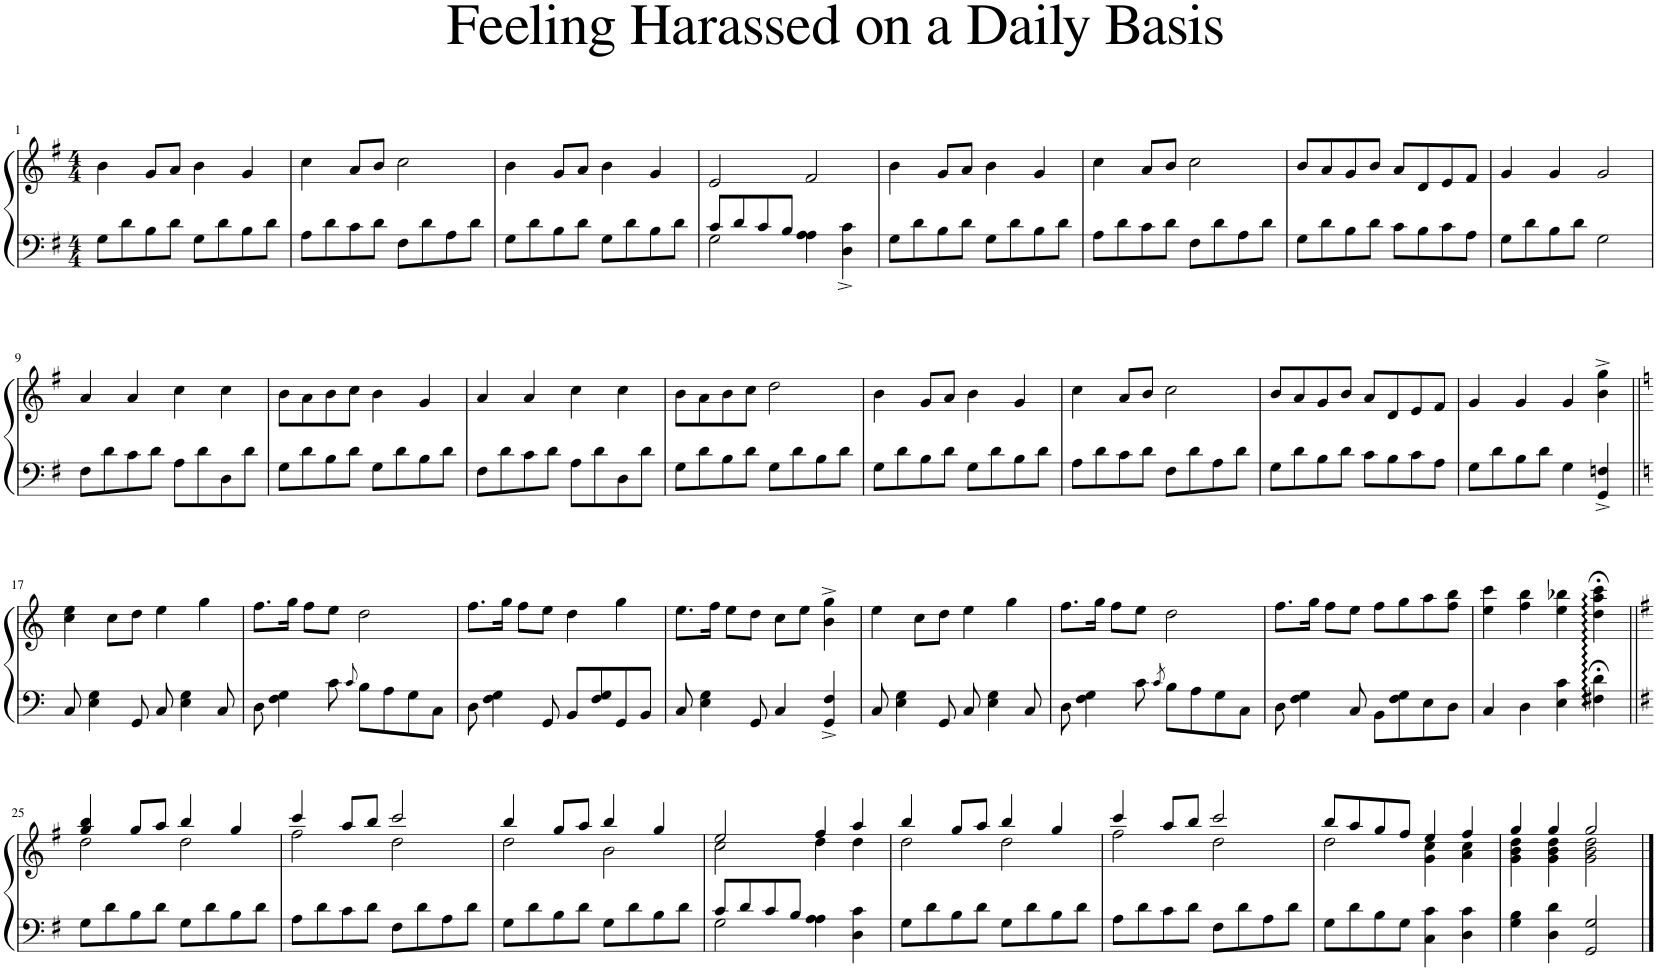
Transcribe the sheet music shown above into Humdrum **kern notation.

**kern	**kern
*part1	*part1
*staff2	*staff1
*I"Piano	*
*I'Pno	*
*clefF4	*clefG2
*k[f#]	*k[f#]
*M4/4	*M4/4
=1	=1
8G\L	4b\
8d\	.
8B\	8g/L
8d\J	8a/J
8G\L	4b\
8d\	.
8B\	4g/
8d\J	.
=2	=2
8A\L	4cc\
8d\	.
8c\	8a/L
8d\J	8b/J
8F#\L	2cc\
8d\	.
8A\	.
8d\J	.
=3	=3
8G\L	4b\
8d\	.
8B\	8g/L
8d\J	8a/J
8G\L	4b\
8d\	.
8B\	4g/
8d\J	.
=4	=4
*^	*
8c/L	2G\	2e/
8d/	.	.
8c/	.	.
8B/J	.	.
4A\	4A\	2f#/
4c^\	4D\	.
*v	*v	*
=5	=5
8G\L	4b\
8d\	.
8B\	8g/L
8d\J	8a/J
8G\L	4b\
8d\	.
8B\	4g/
8d\J	.
=6	=6
8A\L	4cc\
8d\	.
8c\	8a/L
8d\J	8b/J
8F#\L	2cc\
8d\	.
8A\	.
8d\J	.
=7	=7
8G\L	8b/L
8d\	8a/
8B\	8g/
8d\J	8b/J
8c\L	8a/L
8B\	8d/
8c\	8e/
8A\J	8f#/J
=8	=8
8G\L	4g/
8d\	.
8B\	4g/
8d\J	.
2G\	2g/
!!LO:LB:g=z
=9	=9
8F#\L	4a/
8d\	.
8c\	4a/
8d\J	.
8A\L	4cc\
8d\	.
8D\	4cc\
8d\J	.
=10	=10
8G\L	8b\L
8d\	8a\
8B\	8b\
8d\J	8cc\J
8G\L	4b\
8d\	.
8B\	4g/
8d\J	.
=11	=11
8F#\L	4a/
8d\	.
8c\	4a/
8d\J	.
8A\L	4cc\
8d\	.
8D\	4cc\
8d\J	.
=12	=12
8G\L	8b\L
8d\	8a\
8B\	8b\
8d\J	8cc\J
8G\L	2dd\
8d\	.
8B\	.
8d\J	.
=13	=13
8G\L	4b\
8d\	.
8B\	8g/L
8d\J	8a/J
8G\L	4b\
8d\	.
8B\	4g/
8d\J	.
=14	=14
8A\L	4cc\
8d\	.
8c\	8a/L
8d\J	8b/J
8F#\L	2cc\
8d\	.
8A\	.
8d\J	.
=15	=15
8G\L	8b/L
8d\	8a/
8B\	8g/
8d\J	8b/J
8c\L	8a/L
8B\	8d/
8c\	8e/
8A\J	8f#/J
=16	=16
8G\L	4g/
8d\	.
8B\	4g/
8d\J	.
4G\	4g/
4GG/^ 4Fn/^	4b\^ 4gg\^
!!LO:LB:g=z
=17||	=17||
*k[]	*k[]
8C/	4cc\ 4ee\
4E\ 4G\	.
.	8cc\L
8GG/	8dd\J
8C/	4ee\
4E\ 4G\	.
.	4gg\
8C/	.
=18	=18
8D\	8.ff\L
4F\ 4G\	.
.	16gg\Jk
.	8ff\L
8c\	8ee\J
8qc/	.
8B\L	2dd\
8A\	.
8G\	.
8C\J	.
=19	=19
8D\	8.ff\L
4F\ 4G\	.
.	16gg\Jk
.	8ff\L
8GG/	8ee\J
8BB/L	4dd\
8F/ 8G/	.
8GG/	4gg\
8BB/J	.
=20	=20
8C/	8.ee\L
4E\ 4G\	.
.	16ff\Jk
.	8ee\L
8GG/	8dd\J
4C/	8cc\L
.	8ee\J
4GG/^ 4F/^	4b\^ 4gg\^
=21	=21
8C/	4ee\
4E\ 4G\	.
.	8cc\L
8GG/	8dd\J
8C/	4ee\
4E\ 4G\	.
.	4gg\
8C/	.
=22	=22
8D\	8.ff\L
4F\ 4G\	.
.	16gg\Jk
.	8ff\L
8c\	8ee\J
8qc/	.
8B\L	2dd\
8A\	.
8G\	.
8C\J	.
=23	=23
8D\	8.ff\L
4F\ 4G\	.
.	16gg\Jk
.	8ff\L
8C/	8ee\J
8BB\L	8ff\L
8F\ 8G\	8gg\
8E\	8aa\
8D\J	8ff\ 8bb\J
=24	=24
4C/	4ee\ 4ccc\
4D\	4ff\ 4bb\
4E\ 4c\	4ee\ 4bb-X\
4F#X\;< 4d\;<	4dd\:;< 4aa\:;< 4ccc\:;<
!!LO:LB:g=z
=25||	=25||
*k[f#]	*k[f#]
*	*^
8G\L	4gg/ 4bb/	2dd\
8d\	.	.
8B\	8gg/L	.
8d\J	8aa/J	.
8G\L	4bb/	2dd\
8d\	.	.
8B\	4gg/	.
8d\J	.	.
=26	=26	=26
8A\L	4ccc/	2ff#\
8d\	.	.
8c\	8aa/L	.
8d\J	8bb/J	.
8F#\L	2ccc/	2dd\
8d\	.	.
8A\	.	.
8d\J	.	.
=27	=27	=27
8G\L	4bb/	2dd\
8d\	.	.
8B\	8gg/L	.
8d\J	8aa/J	.
8G\L	4bb/	2b\
8d\	.	.
8B\	4gg/	.
8d\J	.	.
=28	=28	=28
*^	*	*
8c/L	2G\	2ee/	2cc\
8d/	.	.	.
8c/	.	.	.
8B/J	.	.	.
4A\	4A\	4ff#/	4dd\
4c\	4D\	4aa/	4dd\
*v	*v	*	*
=29	=29	=29
8G\L	4bb/	2dd\
8d\	.	.
8B\	8gg/L	.
8d\J	8aa/J	.
8G\L	4bb/	2dd\
8d\	.	.
8B\	4gg/	.
8d\J	.	.
=30	=30	=30
8A\L	4ccc/	2ff#\
8d\	.	.
8c\	8aa/L	.
8d\J	8bb/J	.
8F#\L	2ccc/	2dd\
8d\	.	.
8A\	.	.
8d\J	.	.
=31	=31	=31
8G\L	8bb/L	2dd\
8d\	8aa/	.
8B\	8gg/	.
8G\J	8ff#/J	.
4C\ 4c\	4ee/	4g\ 4cc\
4D\ 4c\	4ff#/	4a\ 4cc\
=32	=32	=32
4G\ 4B\	4gg/	4g\ 4b\ 4dd\
4D\ 4d\	4gg/	4g\ 4b\ 4dd\
2GG/ 2G/	2gg/	2g\ 2b\ 2dd\
*	*v	*v
==	==
*-	*-
